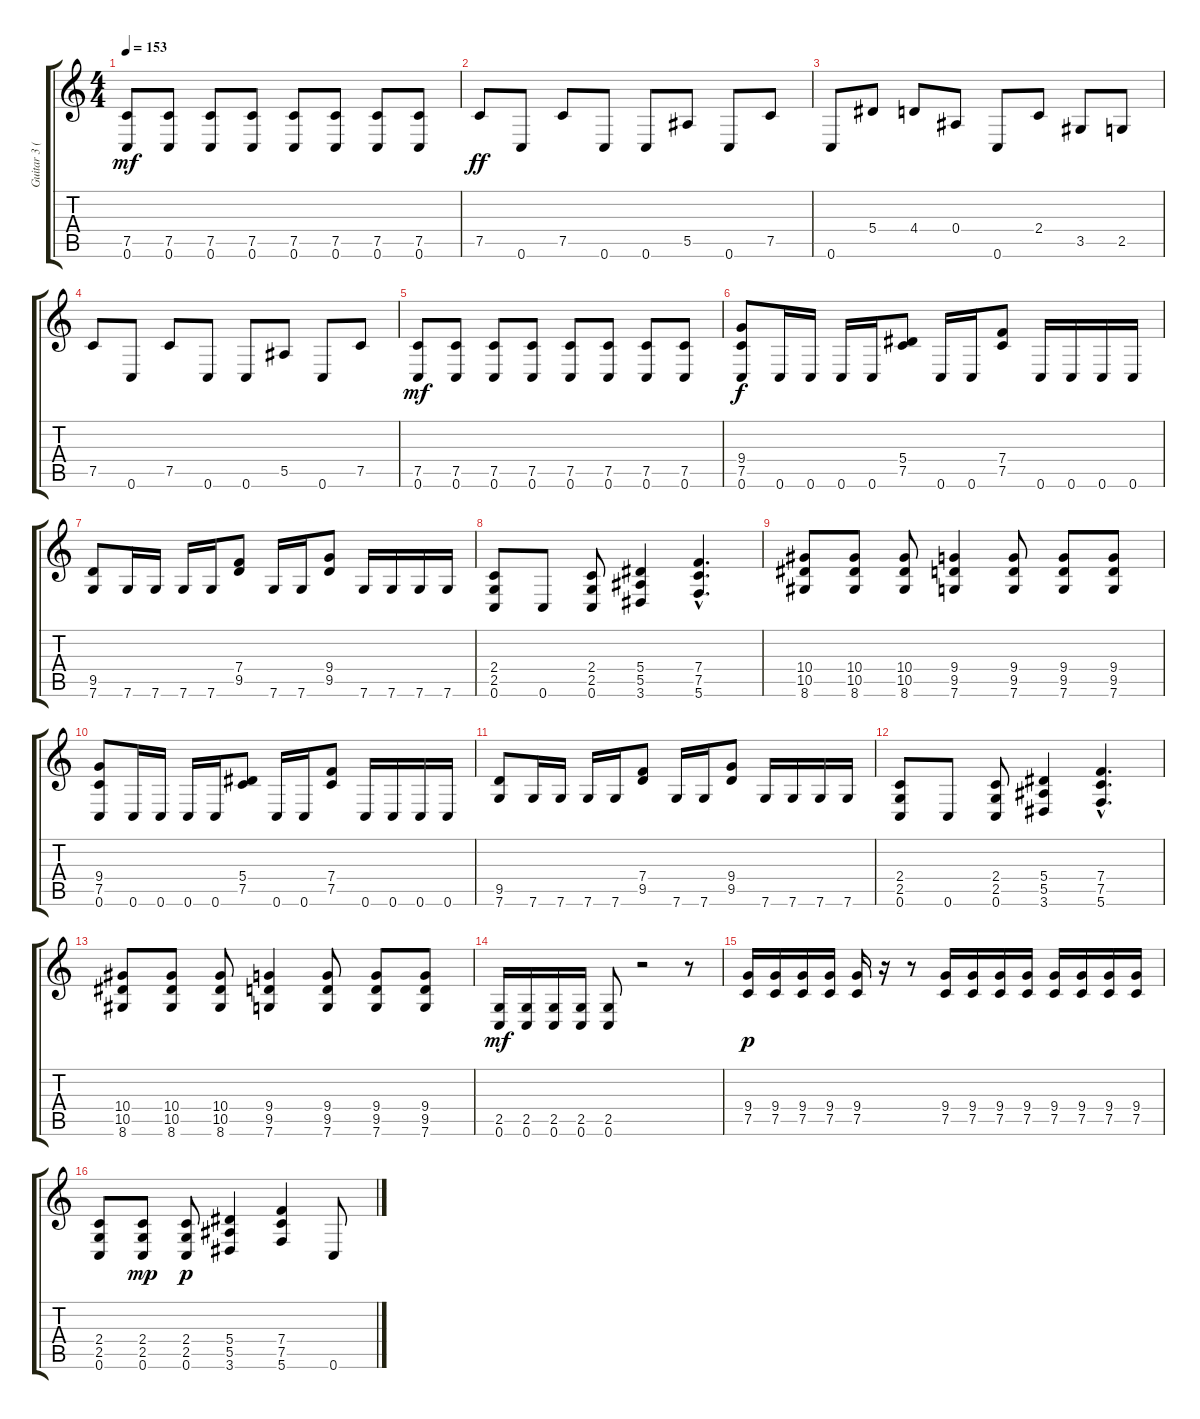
\track ("Guitar 3 (Rhytm)" "Guitar 3 (") {instrument distortionguitar}
\staff {score tabs}
\tuning (C4 G3 Eb3 Bb2 F2 C2) {hide}
\ts (4 4)
\tempo 153
\clef g2
\ks c
(7.5 0.6).8{dy mf} (7.5 0.6).8 (7.5 0.6).8 (7.5 0.6).8 (7.5 0.6).8 (7.5 0.6).8 (7.5 0.6).8 (7.5 0.6).8 |
7.5.8{dy ff} 0.6.8 7.5.8 0.6.8 0.6.8 5.5.8 0.6.8 7.5.8 |
0.6.8 5.4.8 4.4.8 0.4.8 0.6.8 2.4.8 3.5.8 2.5.8 |
7.5.8 0.6.8 7.5.8 0.6.8 0.6.8 5.5.8 0.6.8 7.5.8 |
(7.5 0.6).8{dy mf} (7.5 0.6).8 (7.5 0.6).8 (7.5 0.6).8 (7.5 0.6).8 (7.5 0.6).8 (7.5 0.6).8 (7.5 0.6).8 |
(9.4 7.5 0.6).8{dy f balance 7} 0.6.16 0.6.16 0.6.16 0.6.16 (5.4 7.5).8 0.6.16 0.6.16 (7.4 7.5).8 0.6.16 0.6.16 0.6.16 0.6.16 |
(9.5 7.6).8 7.6.16 7.6.16 7.6.16 7.6.16 (7.4 9.5).8 7.6.16 7.6.16 (9.4 9.5).8 7.6.16 7.6.16 7.6.16 7.6.16 |
(2.4 2.5 0.6).8 0.6.8 (2.4 2.5 0.6).8 (5.4 5.5 3.6).4 (7.4{hac} 7.5{hac} 5.6{hac}).4{d} |
(10.4 10.5 8.6).8 (10.4 10.5 8.6).8 (10.4 10.5 8.6).8 (9.4 9.5 7.6).4 (9.4 9.5 7.6).8 (9.4 9.5 7.6).8 (9.4 9.5 7.6).8 |
(9.4 7.5 0.6).8 0.6.16 0.6.16 0.6.16 0.6.16 (5.4 7.5).8 0.6.16 0.6.16 (7.4 7.5).8 0.6.16 0.6.16 0.6.16 0.6.16 |
(9.5 7.6).8 7.6.16 7.6.16 7.6.16 7.6.16 (7.4 9.5).8 7.6.16 7.6.16 (9.4 9.5).8 7.6.16 7.6.16 7.6.16 7.6.16 |
(2.4 2.5 0.6).8 0.6.8 (2.4 2.5 0.6).8 (5.4 5.5 3.6).4 (7.4{hac} 7.5{hac} 5.6{hac}).4{d} |
(10.4 10.5 8.6).8 (10.4 10.5 8.6).8 (10.4 10.5 8.6).8 (9.4 9.5 7.6).4 (9.4 9.5 7.6).8 (9.4 9.5 7.6).8 (9.4 9.5 7.6).8 |
(2.5 0.6).16{dy mf balance 5} (2.5 0.6).16 (2.5 0.6).16 (2.5 0.6).16 (2.5 0.6).8 r.2 r.8 |
(9.4 7.5).16{dy p} (9.4 7.5).16 (9.4 7.5).16 (9.4 7.5).16 (9.4 7.5).16 r.16 r.8 (9.4 7.5).16 (9.4 7.5).16 (9.4 7.5).16 (9.4 7.5).16 (9.4 7.5).16 (9.4 7.5).16 (9.4 7.5).16 (9.4 7.5).16 |
(2.4 2.5 0.6).8 (2.4 2.5 0.6).8{dy mp} (2.4 2.5 0.6).8{dy p} (5.4 5.5 3.6).4 (7.4 7.5 5.6).4 0.6.8
